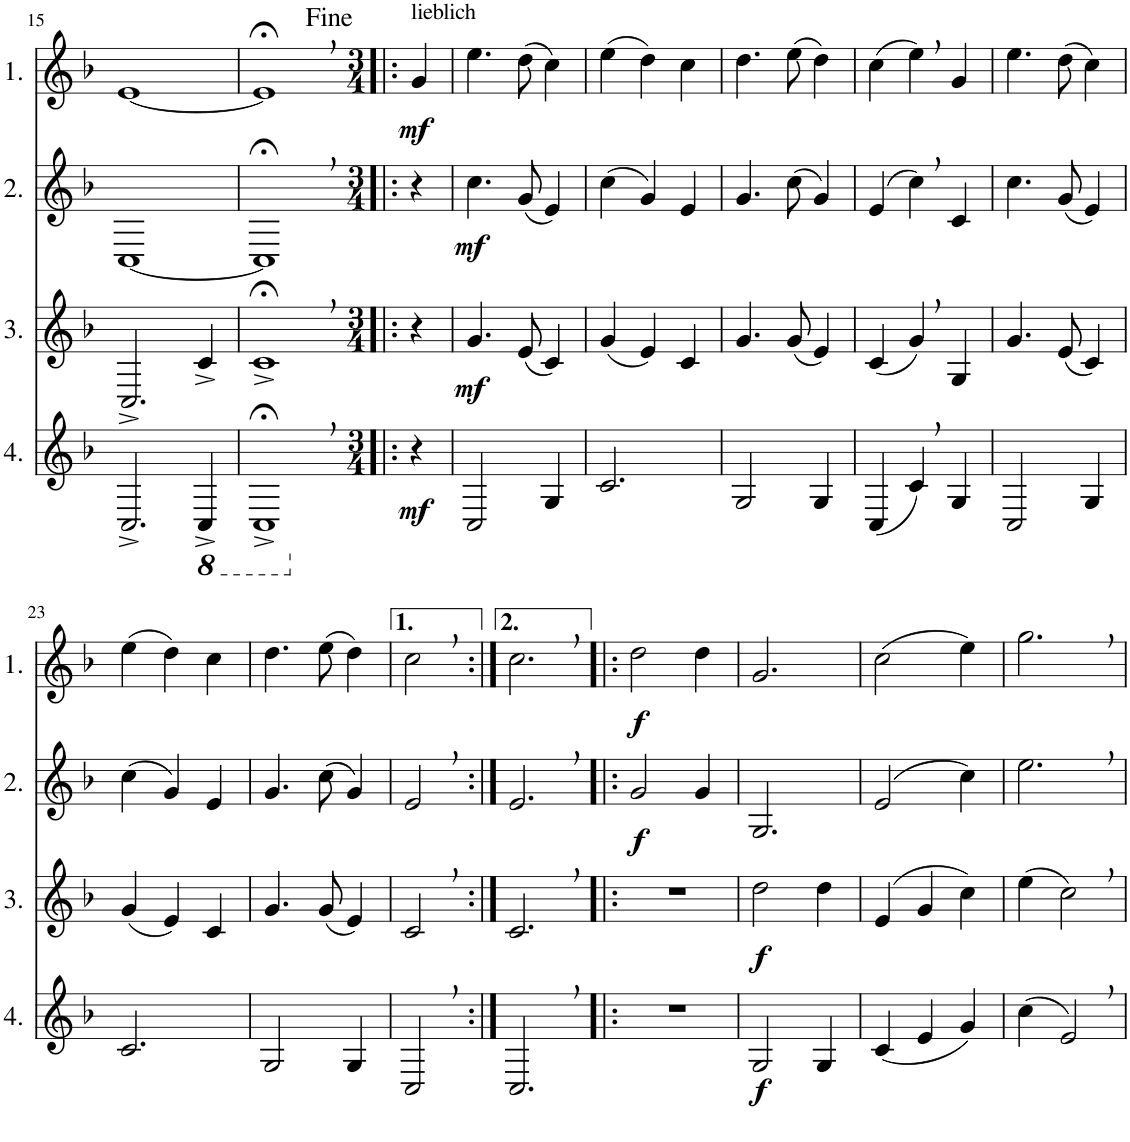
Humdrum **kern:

**kern	**dynam	**kern	**dynam	**kern	**dynam	**kern	**dynam
*part4	*part4	*part3	*part3	*part2	*part2	*part1	*part1
*staff4	*staff4	*staff3	*staff3	*staff2	*staff2	*staff1	*staff1
*I"4.	*	*I"3.	*	*I"2.	*	*I"1.	*
!!LO:PB:g=z
*clefG2	*	*clefG2	*	*clefG2	*	*clefG2	*
*Trd4c7	*	*Trd4c7	*	*Trd4c7	*	*Trd4c7	*
*k[b-]	*	*k[b-]	*	*k[b-]	*	*k[b-]	*
*M4/4	*	*M4/4	*	*M4/4	*	*M4/4	*
=15	=15	=15	=15	=15	=15	=15	=15
2.C^/	.	2.C^/	.	[1C	.	[1e	.
*8ba	*	*	*	*	*	*	*
4CC^/	.	4c^/	.	.	.	.	.
=16	=16	=16	=16	=16	=16	=16	=16
1CC;<^,	.	1c;<^,	.	1C;<,]	.	1e;<,]	.
=17!|:	=17!|:	=17!|:	=17!|:	=17!|:	=17!|:	=17!|:	=17!|:
*M3/4	*	*M3/4	*	*M3/4	*	*M3/4	*
*X8ba	*	*	*	*	*	*	*
!	!	!	!	!	!	!LO:TX:a:t=lieblich	!
!	!LO:DY:b	!	!	!	!	!	!LO:DY:b
4r	mf	4r	.	4r	.	4g/	mf
=18	=18	=18	=18	=18	=18	=18	=18
!	!	!	!LO:DY:b	!	!LO:DY:b	!	!
2C/	.	4.g/	mf	4.cc\	mf	4.ee\	.
.	.	(8e/	.	(8g/	.	(8dd\	.
4G/	.	4c/)	.	4e/)	.	4cc\)	.
=19	=19	=19	=19	=19	=19	=19	=19
2.c/	.	(4g/	.	(4cc\	.	(4ee\	.
.	.	4e/)	.	4g/)	.	4dd\)	.
.	.	4c/	.	4e/	.	4cc\	.
=20	=20	=20	=20	=20	=20	=20	=20
2G/	.	4.g/	.	4.g/	.	4.dd\	.
.	.	(8g/	.	(8cc\	.	(8ee\	.
4G/	.	4e/)	.	4g/)	.	4dd\)	.
=21	=21	=21	=21	=21	=21	=21	=21
(4C/	.	(4c/	.	(4e/	.	(4cc\	.
4c,/)	.	4g,/)	.	4cc,\)	.	4ee,\)	.
4G/	.	4G/	.	4c/	.	4g/	.
=22	=22	=22	=22	=22	=22	=22	=22
2C/	.	4.g/	.	4.cc\	.	4.ee\	.
.	.	(8e/	.	(8g/	.	(8dd\	.
4G/	.	4c/)	.	4e/)	.	4cc\)	.
!!LO:LB:g=z
=23	=23	=23	=23	=23	=23	=23	=23
2.c/	.	(4g/	.	(4cc\	.	(4ee\	.
.	.	4e/)	.	4g/)	.	4dd\)	.
.	.	4c/	.	4e/	.	4cc\	.
=24	=24	=24	=24	=24	=24	=24	=24
2G/	.	4.g/	.	4.g/	.	4.dd\	.
.	.	(8g/	.	(8cc\	.	(8ee\	.
4G/	.	4e/)	.	4g/)	.	4dd\)	.
=25	=25	=25	=25	=25	=25	=25	=25
2C,/	.	2c,/	.	2e,/	.	2cc,\	.
=26:|!	=26:|!	=26:|!	=26:|!	=26:|!	=26:|!	=26:|!	=26:|!
2.C,/	.	2.c,/	.	2.e,/	.	2.cc,\	.
=27!|:	=27!|:	=27!|:	=27!|:	=27!|:	=27!|:	=27!|:	=27!|:
!	!	!	!	!	!LO:DY:b	!	!LO:DY:b
2.r	.	2.r	.	2g/	f	2dd\	f
.	.	.	.	4g/	.	4dd\	.
=28	=28	=28	=28	=28	=28	=28	=28
!	!LO:DY:b	!	!LO:DY:b	!	!	!	!
2G/	f	2dd\	f	2.G/	.	2.g/	.
4G/	.	4dd\	.	.	.	.	.
=29	=29	=29	=29	=29	=29	=29	=29
(4c/	.	(4e/	.	(2e/	.	(2cc\	.
4e/	.	4g/	.	.	.	.	.
4g/)	.	4cc\)	.	4cc\)	.	4ee\)	.
=30	=30	=30	=30	=30	=30	=30	=30
(4cc\	.	(4ee\	.	2.ee,\	.	2.gg,\	.
2e,/)	.	2cc,\)	.	.	.	.	.
=	=	=	=	=	=	=	=
*-	*-	*-	*-	*-	*-	*-	*-
